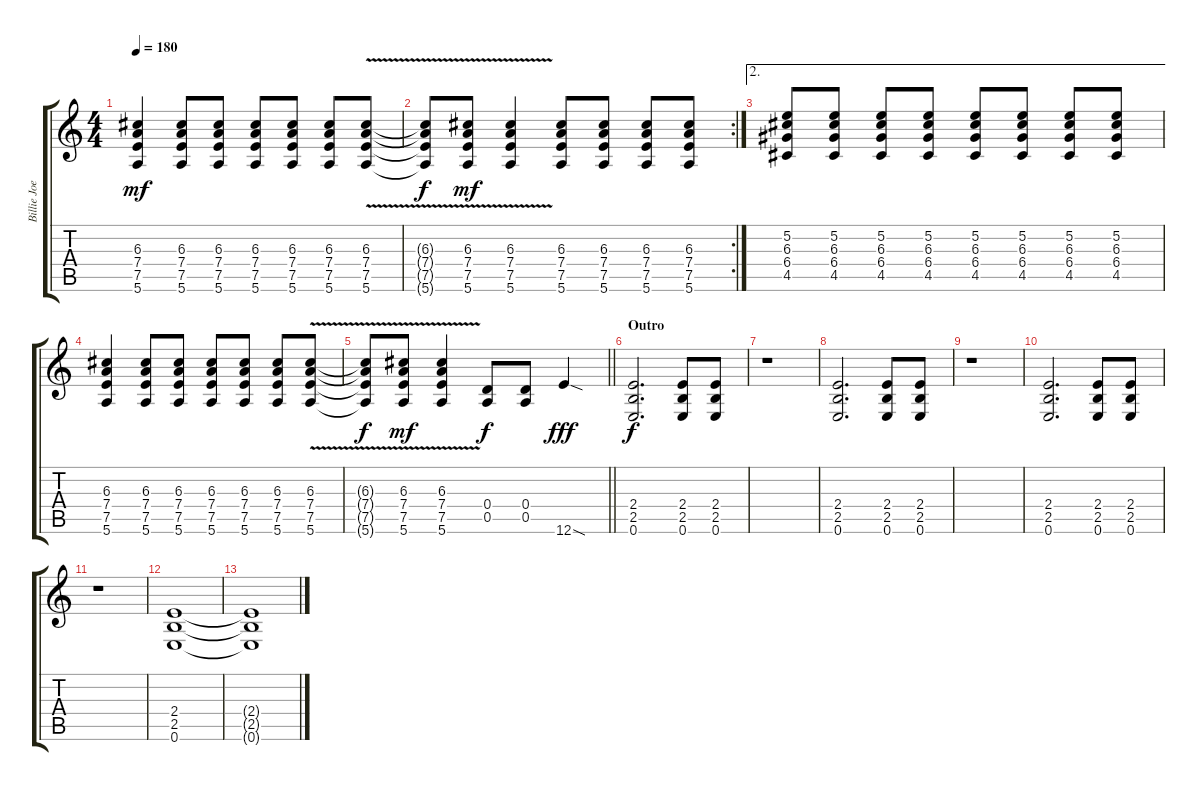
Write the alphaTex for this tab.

\track ("Billie Joe Armstrong (Guitar 1)" "Billie Joe") {instrument distortionguitar}
\staff {score tabs}
\tuning (E4 B3 G3 D3 A2 E2) {hide}
\ts (4 4)
\tempo 180
\clef g2
\ks c
(6.3 7.4 7.5 5.6).4{dy mf} (6.3 7.4 7.5 5.6).8 (6.3 7.4 7.5 5.6).8 (6.3 7.4 7.5 5.6).8 (6.3 7.4 7.5 5.6).8 (6.3 7.4 7.5 5.6).8 (6.3 7.4 7.5{v} 5.6{v}).8 |
\rc 2
(6.3{t} 7.4{t} 7.5{t} 5.6{t}).8{dy f} (6.3 7.4{v} 7.5{v} 5.6).8{dy mf} (6.3 7.4{v} 7.5{v} 5.6).4 (6.3 7.4 7.5 5.6).8 (6.3 7.4 7.5 5.6).8 (6.3 7.4 7.5 5.6).8 (6.3 7.4 7.5 5.6).8 |
\ae 2
(5.2 6.3 6.4 4.5).8 (5.2 6.3 6.4 4.5).8 (5.2 6.3 6.4 4.5).8 (5.2 6.3 6.4 4.5).8 (5.2 6.3 6.4 4.5).8 (5.2 6.3 6.4 4.5).8 (5.2 6.3 6.4 4.5).8 (5.2 6.3 6.4 4.5).8 |
(6.3 7.4 7.5 5.6).4 (6.3 7.4 7.5 5.6).8 (6.3 7.4 7.5 5.6).8 (6.3 7.4 7.5 5.6).8 (6.3 7.4 7.5 5.6).8 (6.3 7.4 7.5 5.6).8 (6.3 7.4 7.5{v} 5.6{v}).8 |
\barLineRight lightlight
(6.3{t} 7.4{t} 7.5{t} 5.6{t}).8{dy f} (6.3 7.4{v} 7.5{v} 5.6).8{dy mf} (6.3 7.4{v} 7.5{v} 5.6).4 (0.4 0.5).8{dy f} (0.4 0.5).8 12.6{sod}.4{dy fff} |
\section ("" "Outro")
(2.4 2.5 0.6).2{d dy f} (2.4 2.5 0.6).8 (2.4 2.5 0.6).8 |
r.1 |
(2.4 2.5 0.6).2{d} (2.4 2.5 0.6).8 (2.4 2.5 0.6).8 |
r.1 |
(2.4 2.5 0.6).2{d} (2.4 2.5 0.6).8 (2.4 2.5 0.6).8 |
r.1 |
(2.4 2.5 0.6).1 |
(2.4{t} 2.5{t} 0.6{t}).1
